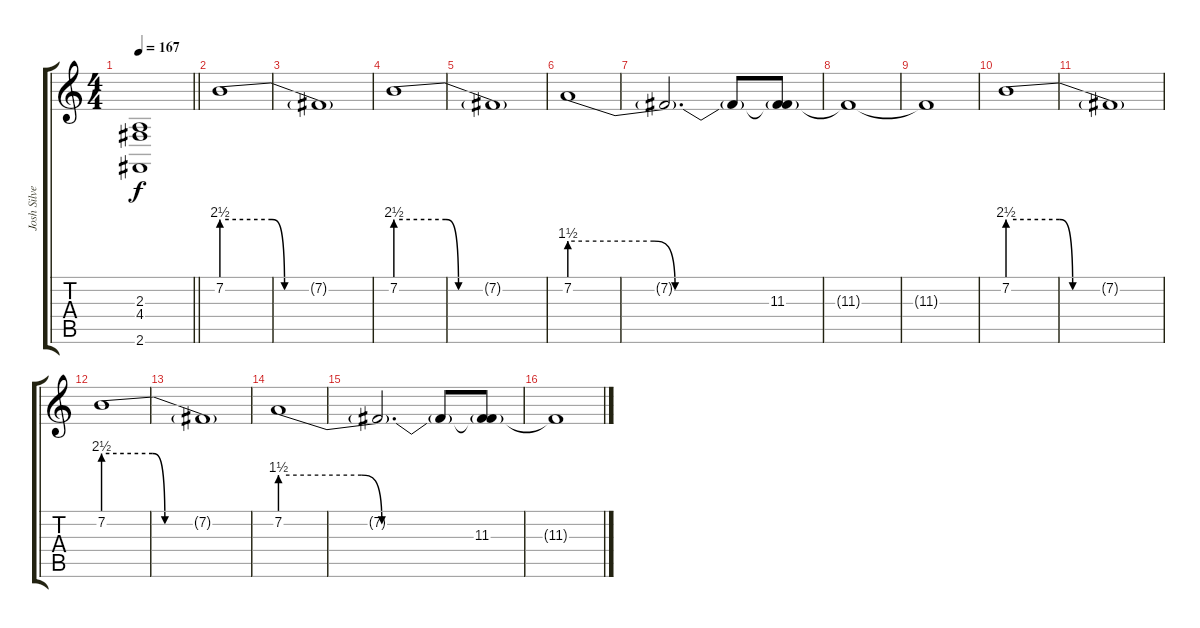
\track ("Josh Silver" "Josh Silve") {instrument harpsichord}
\staff {score tabs}
\tuning (E4 B3 G3 D3 A2 E2) {hide}
\ts (4 4)
\tempo 167
\clef g2
\barLineRight lightlight
\ks c
(2.3{t} 4.4{t} 2.6{t}).1{dy f} |
\section ("" "")
7.2{be (custom 0 10 20 10 25 0 60 0)}.1{volume 10 instrument stringensemble1} |
7.2{t}.1 |
7.2{be (custom 0 10 20 10 25 0 60 0)}.1 |
7.2{t}.1 |
7.2{be (custom 0 6 20 6 25 0 60 0)}.1 |
7.2{t}.2{d} 7.2{t}.8 (7.2{t} 11.3).8 |
11.3{t}.1 |
11.3{t}.1 |
7.2{be (custom 0 10 20 10 25 0 60 0)}.1 |
7.2{t}.1 |
7.2{be (custom 0 10 20 10 25 0 60 0)}.1 |
7.2{t}.1 |
7.2{be (custom 0 6 20 6 25 0 60 0)}.1 |
7.2{t}.2{d} 7.2{t}.8 (7.2{t} 11.3).8 |
11.3{t}.1
